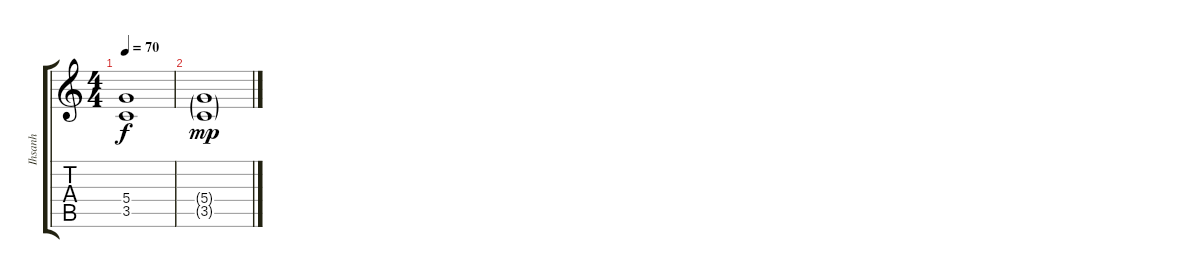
\track ("Ihsanh" "Ihsanh") {instrument overdrivenguitar}
\staff {score tabs}
\tuning (E4 B3 G3 D3 A2 E2) {hide}
\ts (4 4)
\tempo 70
\clef g2
\ks c
(5.4 3.5).1{dy f} |
(5.4{g} 3.5{g}).1{dy mp}
